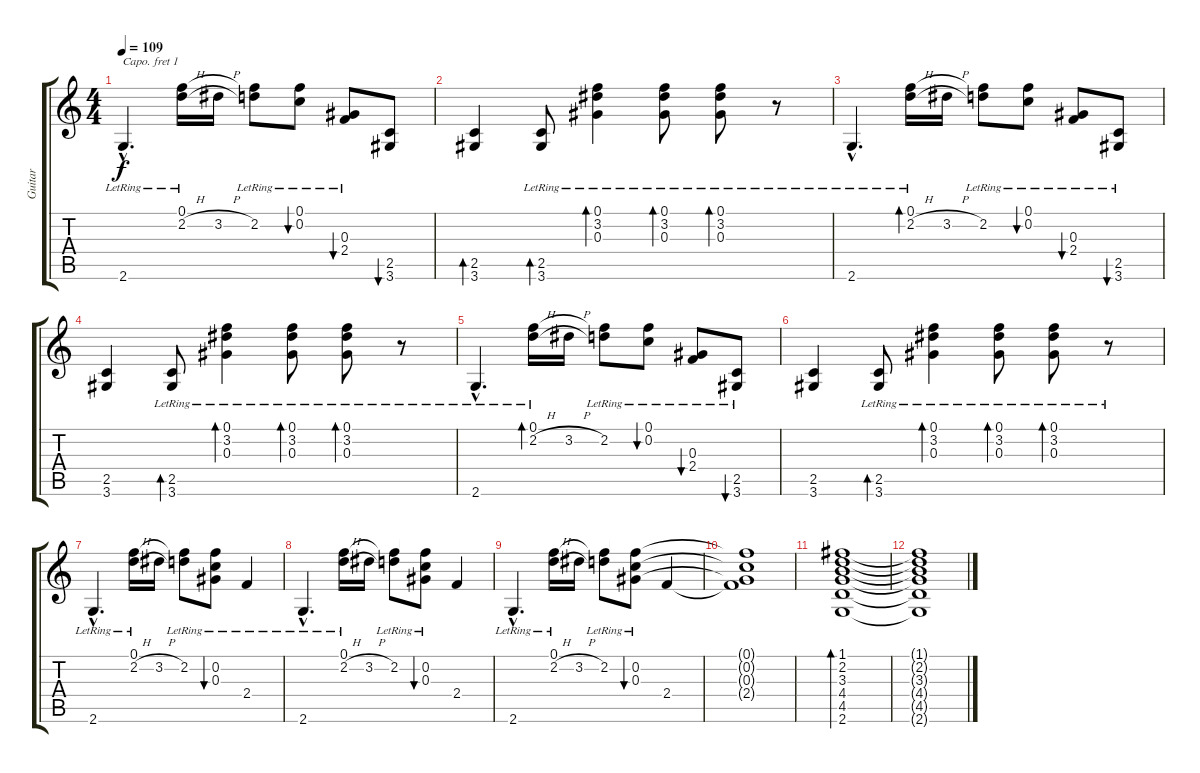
\track ("Guitar" "Guitar") {instrument acousticguitarsteel}
\staff {score tabs}
\capo 1
\tuning (E4 B3 G3 D3 A2 E2) {hide}
\ts (4 4)
\tempo 109
\clef g2
\ks c
2.6{hac lr}.4{d dy f} (0.1{lr} 2.2{h}).16 3.2{h}.16 (0.1{t} 2.2{lr}).8 (0.1{lr} 0.2{lr}).8{bu 60} (0.3{lr} 2.4{lr}).8{bu 60} (2.5 3.6).8{bu 60} |
(2.5 3.6).4{bd 60} (2.5{lr} 3.6{lr}).8{bd 60} (0.1{lr} 3.2{lr} 0.3{lr}).4{bd 60} (0.1{lr} 3.2{lr} 0.3{lr}).8{bd 60} (0.1{lr} 3.2{lr} 0.3{lr}).8{bd 60} r.8 |
2.6{hac lr}.4{d} (0.1{lr} 2.2{h}).16{bd 60} 3.2{h}.16 (0.1{t} 2.2{lr}).8 (0.1{lr} 0.2{lr}).8{bu 60} (0.3{lr} 2.4{lr}).8{bu 60} (2.5{lr} 3.6{lr}).8{bu 60} |
(2.5 3.6).4 (2.5{lr} 3.6{lr}).8{bd 60} (0.1{lr} 3.2{lr} 0.3{lr}).4{bd 60} (0.1{lr} 3.2{lr} 0.3{lr}).8{bd 60} (0.1{lr} 3.2{lr} 0.3{lr}).8{bd 60} r.8 |
2.6{hac lr}.4{d} (0.1{lr} 2.2{h}).16{bd 60} 3.2{h}.16 (0.1{t} 2.2{lr}).8 (0.1{lr} 0.2{lr}).8{bu 60} (0.3{lr} 2.4{lr}).8{bu 60} (2.5{lr} 3.6{lr}).8{bu 60} |
(2.5 3.6).4 (2.5{lr} 3.6{lr}).8{bd 60} (0.1{lr} 3.2{lr} 0.3{lr}).4{bd 60} (0.1{lr} 3.2{lr} 0.3{lr}).8{bd 60} (0.1{lr} 3.2{lr} 0.3{lr}).8{bd 60} r.8 |
2.6{hac lr}.4{d} (0.1{lr} 2.2{h}).16 3.2{h}.16 (0.1{t} 2.2{lr}).8 (0.1{t} 0.2{lr} 0.3{lr}).8{bu 60} 2.4{lr}.4 |
2.6{hac lr}.4{d} (0.1{lr} 2.2{h}).16 3.2{h}.16 (0.1{t} 2.2{lr}).8 (0.1{t} 0.2{lr} 0.3{lr}).8{bu 60} 2.4.4 |
2.6{hac lr}.4{d} (0.1{lr} 2.2{h}).16 3.2{h}.16 (0.1{t} 2.2{lr}).8 (0.1{t} 0.2{lr} 0.3{lr}).8{bu 60} 2.4.4 |
(0.1{t} 0.2{t} 0.3{t} 2.4{t}).1 |
(1.1 2.2 3.3 4.4 4.5 2.6).1{bd 240 volume 8} |
(1.1{t} 2.2{t} 3.3{t} 4.4{t} 4.5{t} 2.6{t}).1
